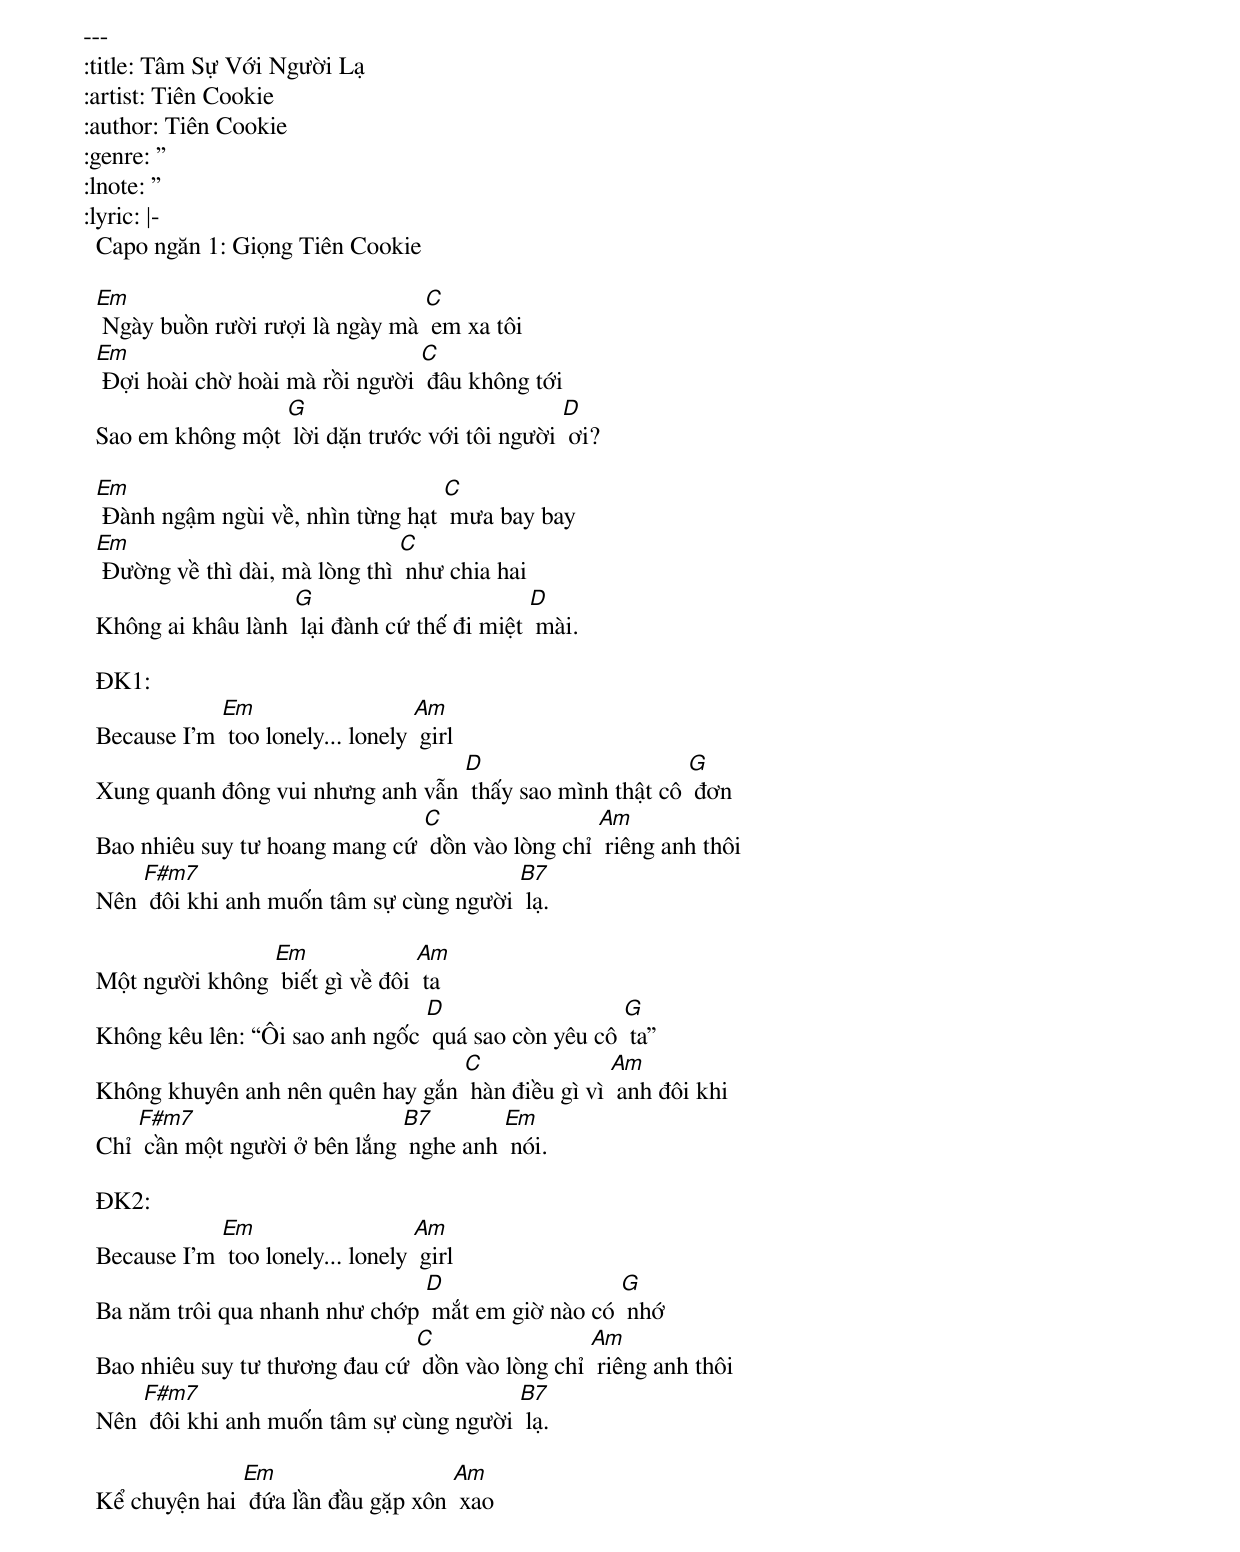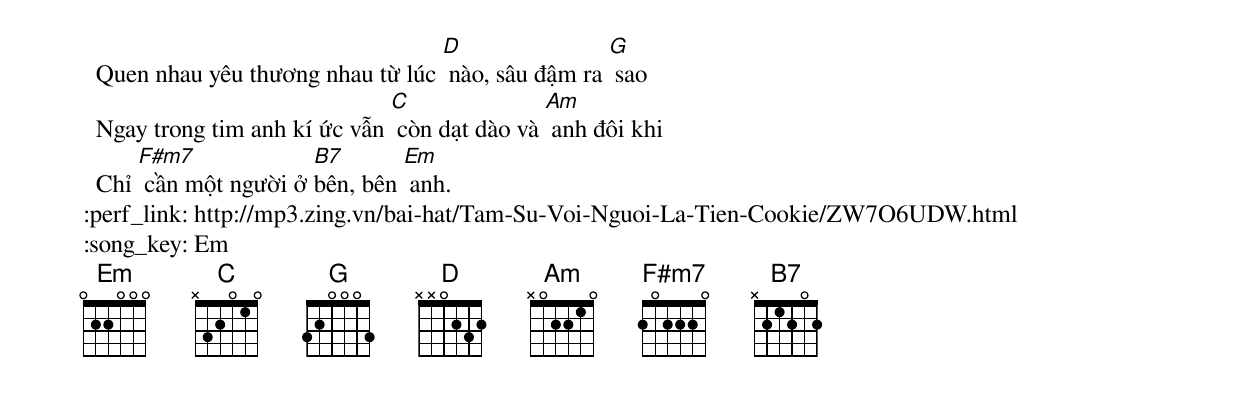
---
:title: Tâm Sự Với Người Lạ
:artist: Tiên Cookie
:author: Tiên Cookie
:genre: ''
:lnote: ''
:lyric: |-
  Capo ngăn 1: Giọng Tiên Cookie

  [Em] Ngày buồn rười rượi là ngày mà [C] em xa tôi
  [Em] Đợi hoài chờ hoài mà rồi người [C] đâu không tới
  Sao em không một [G] lời dặn trước với tôi người [D] ơi?

  [Em] Đành ngậm ngùi về, nhìn từng hạt [C] mưa bay bay
  [Em] Đường về thì dài, mà lòng thì [C] như chia hai
  Không ai khâu lành [G] lại đành cứ thế đi miệt [D] mài.

  ĐK1:
  Because I'm [Em] too lonely... lonely [Am] girl
  Xung quanh đông vui nhưng anh vẫn [D] thấy sao mình thật cô [G] đơn
  Bao nhiêu suy tư hoang mang cứ [C] dồn vào lòng chỉ [Am] riêng anh thôi
  Nên [F#m7] đôi khi anh muốn tâm sự cùng người [B7] lạ.

  Một người không [Em] biết gì về đôi [Am] ta
  Không kêu lên: “Ôi sao anh ngốc [D] quá sao còn yêu cô [G] ta”
  Không khuyên anh nên quên hay gắn [C] hàn điều gì vì [Am] anh đôi khi
  Chỉ [F#m7] cần một người ở bên lắng [B7] nghe anh [Em] nói.

  ĐK2:
  Because I'm [Em] too lonely... lonely [Am] girl
  Ba năm trôi qua nhanh như chớp [D] mắt em giờ nào có [G] nhớ
  Bao nhiêu suy tư thương đau cứ [C] dồn vào lòng chỉ [Am] riêng anh thôi
  Nên [F#m7] đôi khi anh muốn tâm sự cùng người [B7] lạ.

  Kể chuyện hai [Em] đứa lần đầu gặp xôn [Am] xao
  Quen nhau yêu thương nhau từ lúc [D] nào, sâu đậm ra [G] sao
  Ngay trong tim anh kí ức vẫn [C] còn dạt dào và [Am] anh đôi khi
  Chỉ [F#m7] cần một người ở [B7]bên, bên [Em] anh.
:perf_link: http://mp3.zing.vn/bai-hat/Tam-Su-Voi-Nguoi-La-Tien-Cookie/ZW7O6UDW.html
:song_key: Em
